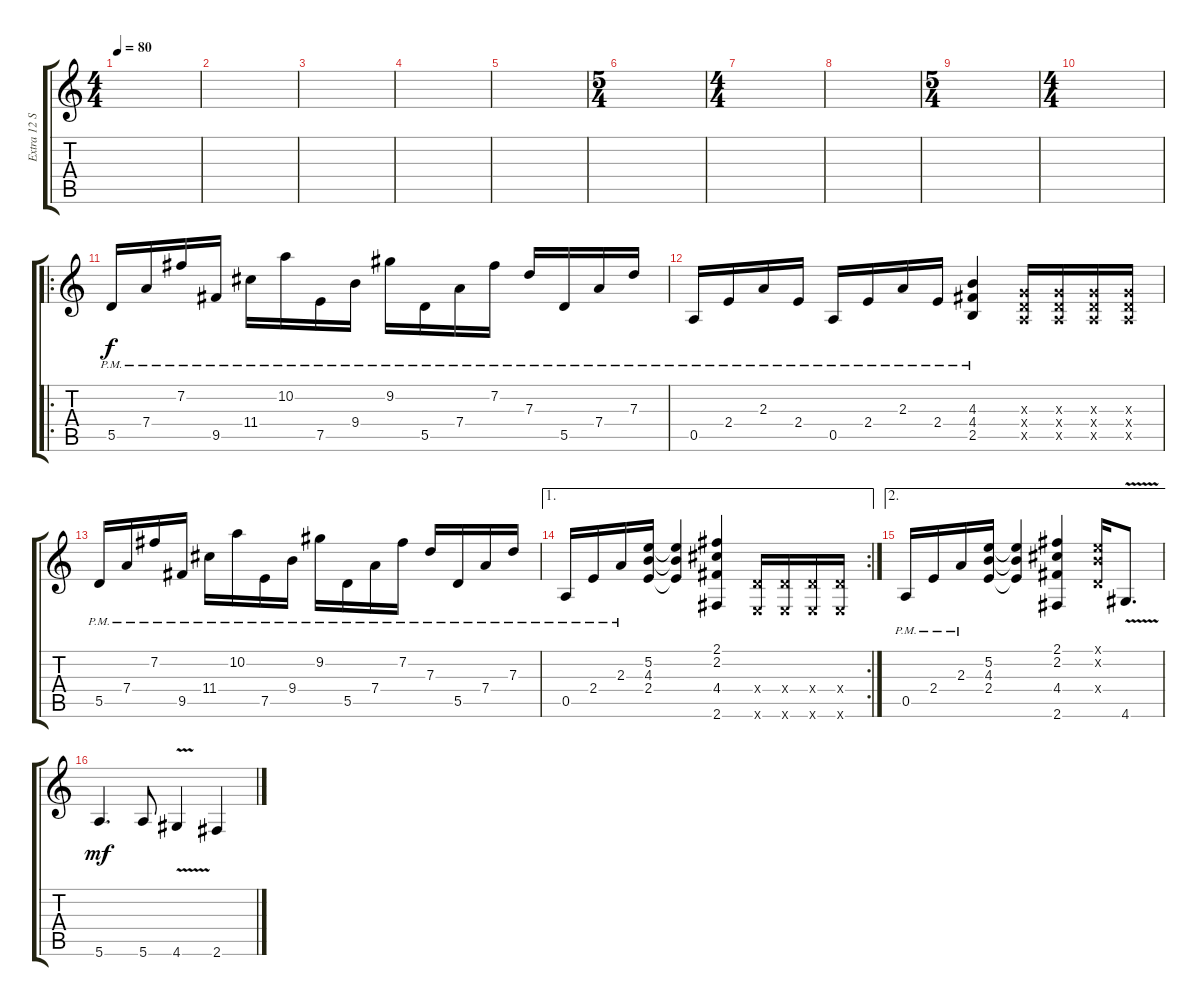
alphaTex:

\track ("Extra 12 String" "Extra 12 S") {instrument acousticguitarsteel}
\staff {score tabs}
\tuning (E4 B3 G3 D3 A2 E2) {hide}
\ts (4 4)
\tempo 80
\clef g2
\ks c
|
|
|
|
|
\ts (5 4)
|
\ts (4 4)
|
|
\ts (5 4)
|
\ts (4 4)
|
\ro
5.5{pm}.16 7.4{pm}.16 7.2{pm}.16 9.5{pm}.16 11.4{pm}.16 10.2{pm}.16 7.5{pm}.16 9.4{pm}.16 9.2{pm}.16 5.5{pm}.16 7.4{pm}.16 7.2{pm}.16 7.3{pm}.16 5.5{pm}.16 7.4{pm}.16 7.3{pm}.16 |
0.5{pm}.16 2.4{pm}.16 2.3{pm}.16 2.4{pm}.16 0.5{pm}.16 2.4{pm}.16 2.3{pm}.16 2.4{pm}.16 (4.3{pm} 4.4 2.5).4 (0.3{x} 0.4{x} 0.5{x}).16 (0.3{x} 0.4{x} 0.5{x}).16 (0.3{x} 0.4{x} 0.5{x}).16 (0.3{x} 0.4{x} 0.5{x}).16 |
5.5{pm}.16 7.4{pm}.16 7.2{pm}.16 9.5{pm}.16 11.4{pm}.16 10.2{pm}.16 7.5{pm}.16 9.4{pm}.16 9.2{pm}.16 5.5{pm}.16 7.4{pm}.16 7.2{pm}.16 7.3{pm}.16 5.5{pm}.16 7.4{pm}.16 7.3{pm}.16 |
\ae 1
\rc 2
0.5{pm}.16 2.4{pm}.16 2.3{pm}.16 (5.2 4.3 2.4).16 (5.2{t} 4.3{t} 2.4{t}).4 (2.1 2.2 4.4 2.6).4 (0.4{x} 0.6{x}).16 (0.4{x} 0.6{x}).16 (0.4{x} 0.6{x}).16 (0.4{x} 0.6{x}).16 |
\ae 2
0.5{pm}.16 2.4{pm}.16 2.3{pm}.16 (5.2 4.3 2.4).16 (5.2{t} 4.3{t} 2.4{t}).4 (2.1 2.2 4.4 2.6).4 (0.1{x} 0.2{x} 0.4{x}).16 4.6{v}.8{d} |
5.6.4{d dy mf} 5.6.8 4.6{v}.4 2.6.4
